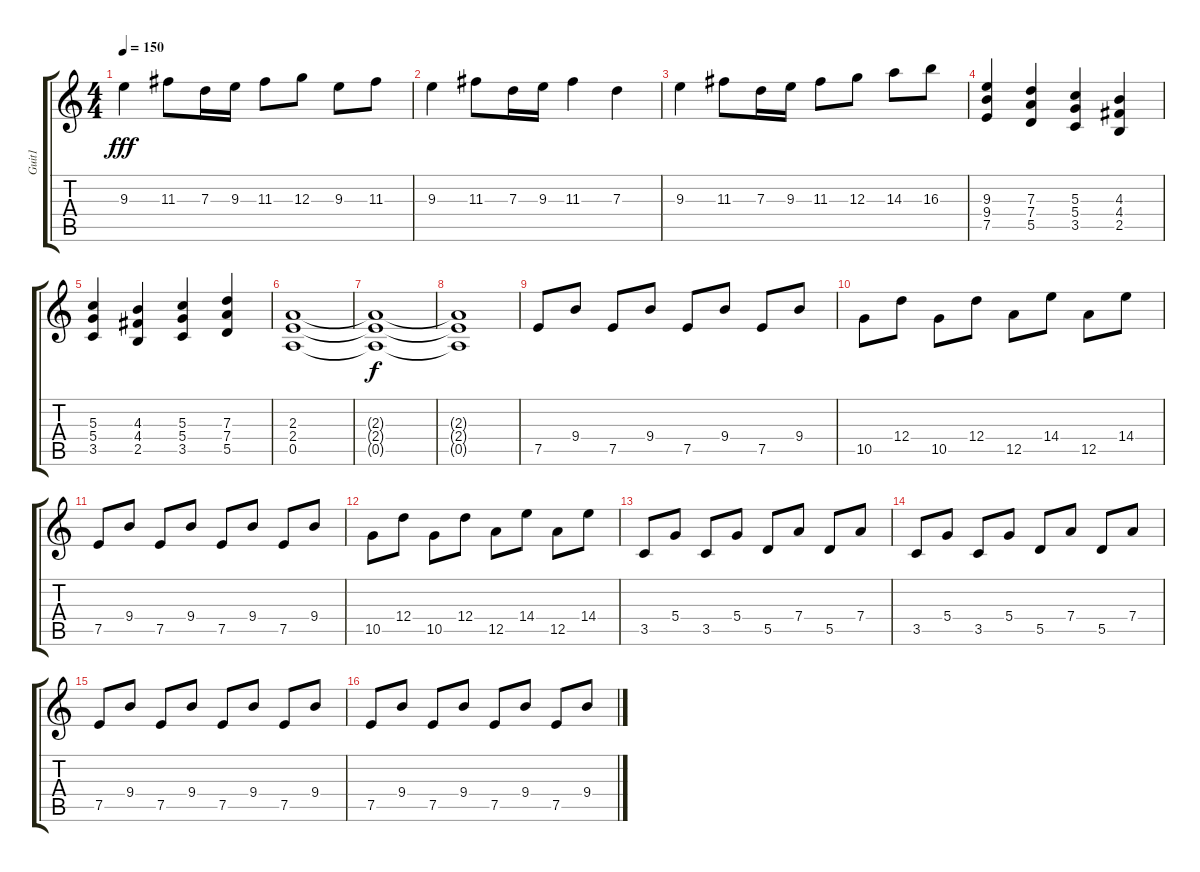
\track ("Guit1" "Guit1") {instrument overdrivenguitar}
\staff {score tabs}
\tuning (E4 B3 G3 D3 A2 E2) {hide}
\ts (4 4)
\tempo 150
\clef g2
\ks c
9.3.4{dy fff} 11.3.8 7.3.16 9.3.16 11.3.8 12.3.8 9.3.8 11.3.8 |
9.3.4 11.3.8 7.3.16 9.3.16 11.3.4 7.3.4 |
9.3.4 11.3.8 7.3.16 9.3.16 11.3.8 12.3.8 14.3.8 16.3.8 |
(9.3 9.4 7.5).4 (7.3 7.4 5.5).4 (5.3 5.4 3.5).4 (4.3 4.4 2.5).4 |
(5.3 5.4 3.5).4 (4.3 4.4 2.5).4 (5.3 5.4 3.5).4 (7.3 7.4 5.5).4 |
(2.3 2.4 0.5).1 |
(2.3{t} 2.4{t} 0.5{t}).1{dy f} |
(2.3{t} 2.4{t} 0.5{t}).1 |
7.5.8{volume 11 instrument acousticguitarnylon} 9.4.8 7.5.8 9.4.8 7.5.8 9.4.8 7.5.8 9.4.8 |
10.5.8 12.4.8 10.5.8 12.4.8 12.5.8 14.4.8 12.5.8 14.4.8 |
7.5.8 9.4.8 7.5.8 9.4.8 7.5.8 9.4.8 7.5.8 9.4.8 |
10.5.8 12.4.8 10.5.8 12.4.8 12.5.8 14.4.8 12.5.8 14.4.8 |
3.5.8 5.4.8 3.5.8 5.4.8 5.5.8 7.4.8 5.5.8 7.4.8 |
3.5.8 5.4.8 3.5.8 5.4.8 5.5.8 7.4.8 5.5.8 7.4.8 |
7.5.8 9.4.8 7.5.8 9.4.8 7.5.8 9.4.8 7.5.8 9.4.8 |
7.5.8 9.4.8 7.5.8 9.4.8 7.5.8 9.4.8 7.5.8 9.4.8
